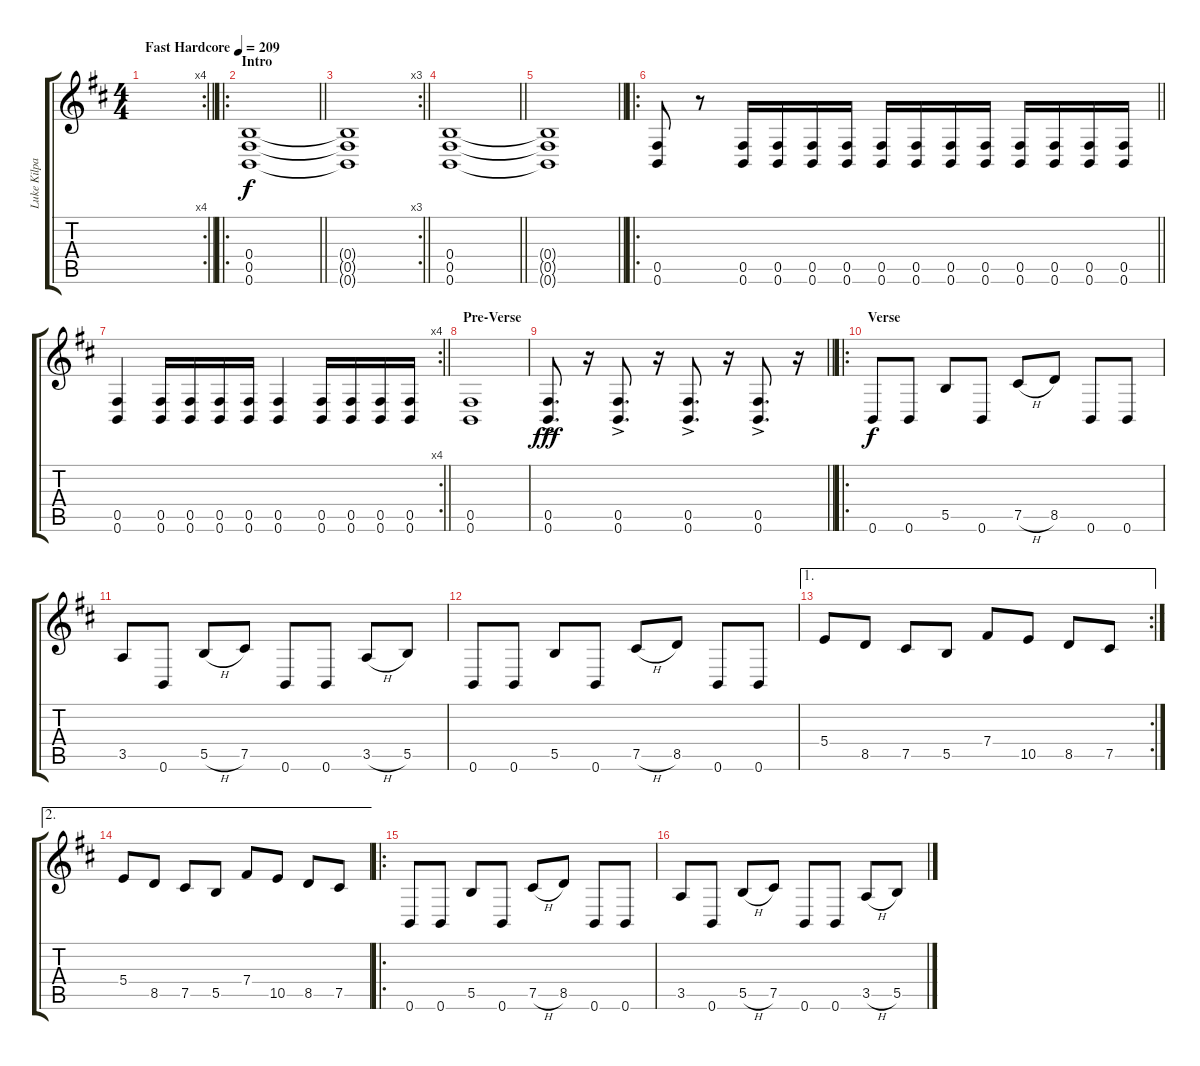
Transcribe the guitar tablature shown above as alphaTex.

\track ("Luke Kilpatrick" "Luke Kilpa") {instrument distortionguitar}
\staff {score tabs}
\tuning (Db4 Ab3 E3 B2 Gb2 B1) {hide}
\rc 4
\ts (4 4)
\tempo (209 "Fast Hardcore")
\clef g2
\barLineRight lightlight
\ks d
|
\ro
\section ("" "Intro")
\barLineRight lightlight
(0.4 0.5 0.6).1 |
\rc 3
\barLineRight lightlight
(0.4{t} 0.5{t} 0.6{t}).1 |
\barLineRight lightlight
(0.4 0.5 0.6).1 |
\barLineRight lightlight
(0.4{t} 0.5{t} 0.6{t}).1 |
\ro
\barLineRight lightlight
(0.5 0.6).8 r.8 (0.5 0.6).16 (0.5 0.6).16 (0.5 0.6).16 (0.5 0.6).16 (0.5 0.6).16 (0.5 0.6).16 (0.5 0.6).16 (0.5 0.6).16 (0.5 0.6).16 (0.5 0.6).16 (0.5 0.6).16 (0.5 0.6).16 |
\rc 4
\barLineRight lightlight
(0.5 0.6).4 (0.5 0.6).16 (0.5 0.6).16 (0.5 0.6).16 (0.5 0.6).16 (0.5 0.6).4 (0.5 0.6).16 (0.5 0.6).16 (0.5 0.6).16 (0.5 0.6).16 |
\section ("" "Pre-Verse")
(0.5 0.6).1 |
\barLineRight lightlight
(0.5{ac} 0.6{ac}).8{d dy fff} r.16 (0.5{ac} 0.6{ac}).8{d} r.16 (0.5{ac} 0.6{ac}).8{d} r.16 (0.5{ac} 0.6{ac}).8{d} r.16 |
\ro
\section ("" "Verse")
0.6.8{dy f} 0.6.8 5.5.8 0.6.8 7.5{h}.8 8.5.8 0.6.8 0.6.8 |
3.5.8 0.6.8 5.5{h}.8 7.5.8 0.6.8 0.6.8 3.5{h}.8 5.5.8 |
0.6.8 0.6.8 5.5.8 0.6.8 7.5{h}.8 8.5.8 0.6.8 0.6.8 |
\ae 1
\rc 2
5.4.8 8.5.8 7.5.8 5.5.8 7.4.8 10.5.8 8.5.8 7.5.8 |
\ae 2
5.4.8 8.5.8 7.5.8 5.5.8 7.4.8 10.5.8 8.5.8 7.5.8 |
\ro
0.6.8 0.6.8 5.5.8 0.6.8 7.5{h}.8 8.5.8 0.6.8 0.6.8 |
3.5.8 0.6.8 5.5{h}.8 7.5.8 0.6.8 0.6.8 3.5{h}.8 5.5.8
